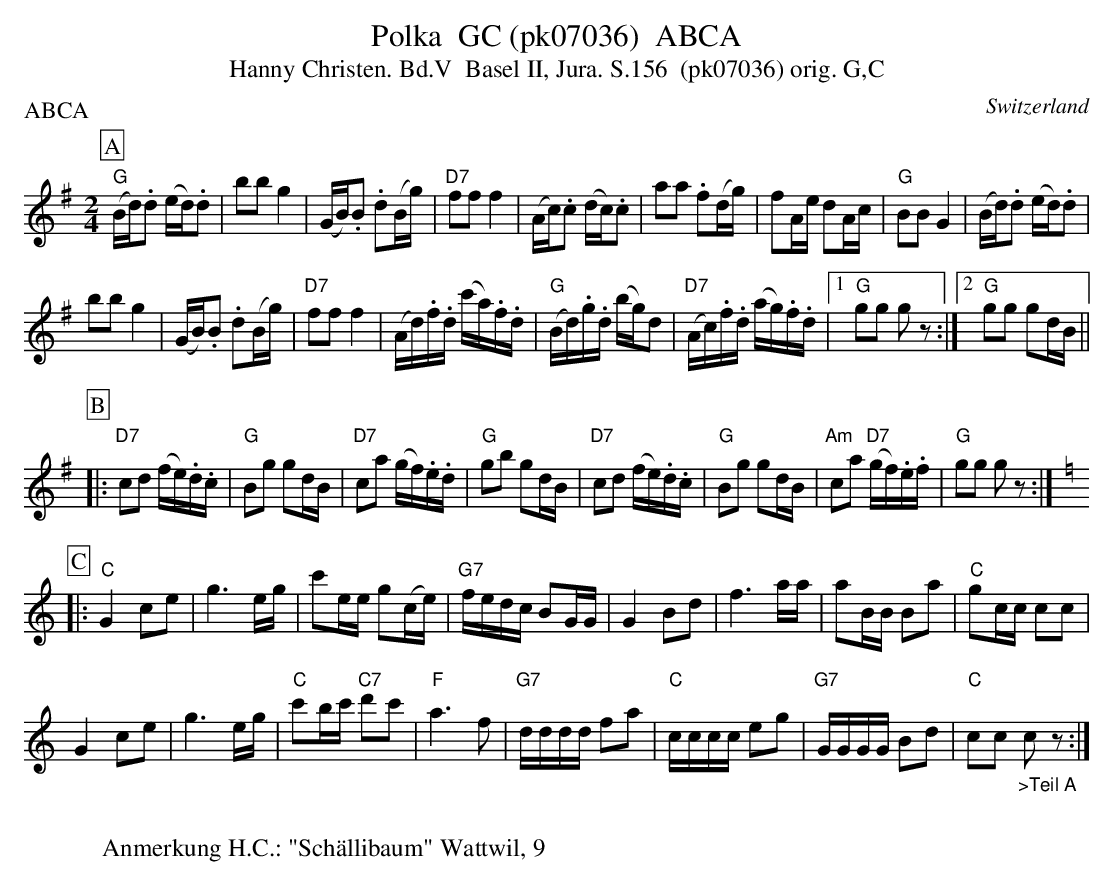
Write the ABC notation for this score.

X:1
T:Polka  GC (pk07036)  ABCA
T:Hanny Christen. Bd.V  Basel II, Jura. S.156  (pk07036) orig. G,C
P:ABCA
M:2/4
L:1/8
O:Switzerland
K:G major
[P:A] ("G"B/d/).d (e/d/).d | bbg2 | (G/B/).B .d(B/g/) | "D7"fff2 | (A/c/).c (d/c/).c | aa .f(d/g/) | fA/e/ dA/c/ | "G"BBG2 | (B/d/).d (e/d/).d |
bbg2 | (G/B/).B .d(B/g/) | "D7"fff2 | (A/d/).f/.d/ (c'/a/).f/.d/ | ("G"B/d/).g/.d/  (b/g/)d | ("D7"A/c/).f/.d/ (a/g/).f/.d/ |1 "G"gg gz :|2 "G"gg gd/B/ ||
[P:B] |: "D7"cd (f/e/).d/.c/ | "G"Bg gd/B/ | "D7"ca (g/f/).e/.d/ | "G"gb gd/B/ | "D7"cd (f/e/).d/.c/ | "G"Bg gd/B/ | "Am"ca ("D7"g/f/).e/.f/ | "G"gg gz :| [K:C]
[P:C] |: "C"G2ce | g3e/g/ | c'e/e/ g(c/e/) | "G7"f/e/d/c/ BG/G/ | G2Bd | f3a/a/ | aB/B/ Ba | "C"gc/c/ cc |
G2ce | g3e/g/ | "C"c'b/c'/ "C7"d'c' | "F"a3f | "G7"d/d/d/d/ fa | "C"c/c/c/c/ eg | "G7"G/G/G/G/ Bd | "C"cc "_>Teil A"cz :|
W:
W:Anmerkung H.C.: "Schällibaum" Wattwil, 9
